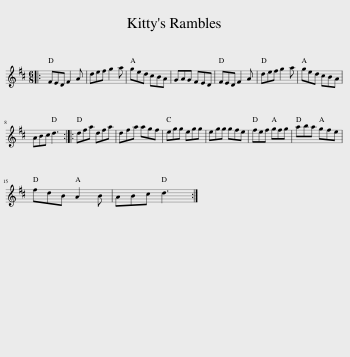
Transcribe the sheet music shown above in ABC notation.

X:1
L:1/8
M:6/8
I:linebreak $
K:D
V:1 treble
V:1
|: FED F2 A | def g2 a | ged cBA | GAG FED | FED F2 A | %5
 def g2 a | ged cBA |$ ABc d3 :: dfa dfa | dfa agf | %10
 egg egg | egg gfe | fef gfg | aba gfe |$ fdB A2 B | %15
 ABc d3 :| %16
